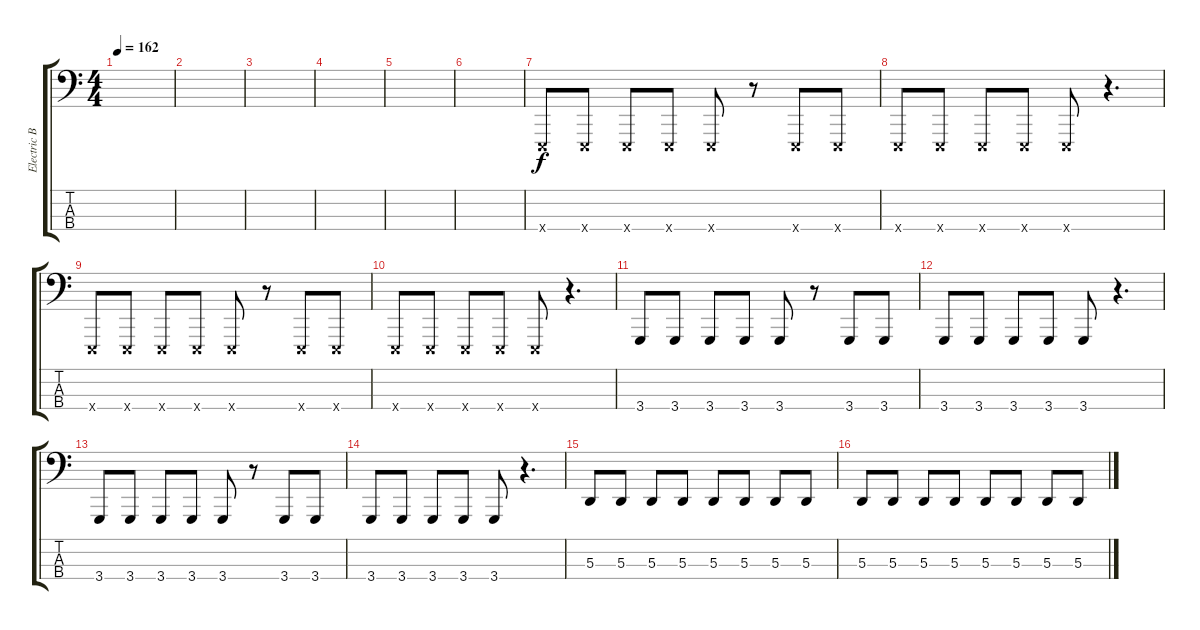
\track ("Electric Bass" "Electric B") {instrument lead2sawtooth}
\staff {score tabs}
\tuning (G2 D2 A1 E1) {hide}
\ts (4 4)
\tempo 162
\clef f4
\ks c
|
|
|
|
|
|
0.4{x}.8 0.4{x}.8 0.4{x}.8 0.4{x}.8 0.4{x}.8 r.8 0.4{x}.8 0.4{x}.8 |
0.4{x}.8 0.4{x}.8 0.4{x}.8 0.4{x}.8 0.4{x}.8 r.4{d} |
0.4{x}.8 0.4{x}.8 0.4{x}.8 0.4{x}.8 0.4{x}.8 r.8 0.4{x}.8 0.4{x}.8 |
0.4{x}.8 0.4{x}.8 0.4{x}.8 0.4{x}.8 0.4{x}.8 r.4{d} |
3.4.8 3.4.8 3.4.8 3.4.8 3.4.8 r.8 3.4.8 3.4.8 |
3.4.8 3.4.8 3.4.8 3.4.8 3.4.8 r.4{d} |
3.4.8 3.4.8 3.4.8 3.4.8 3.4.8 r.8 3.4.8 3.4.8 |
3.4.8 3.4.8 3.4.8 3.4.8 3.4.8 r.4{d} |
5.3.8 5.3.8 5.3.8 5.3.8 5.3.8 5.3.8 5.3.8 5.3.8 |
5.3.8 5.3.8 5.3.8 5.3.8 5.3.8 5.3.8 5.3.8 5.3.8
